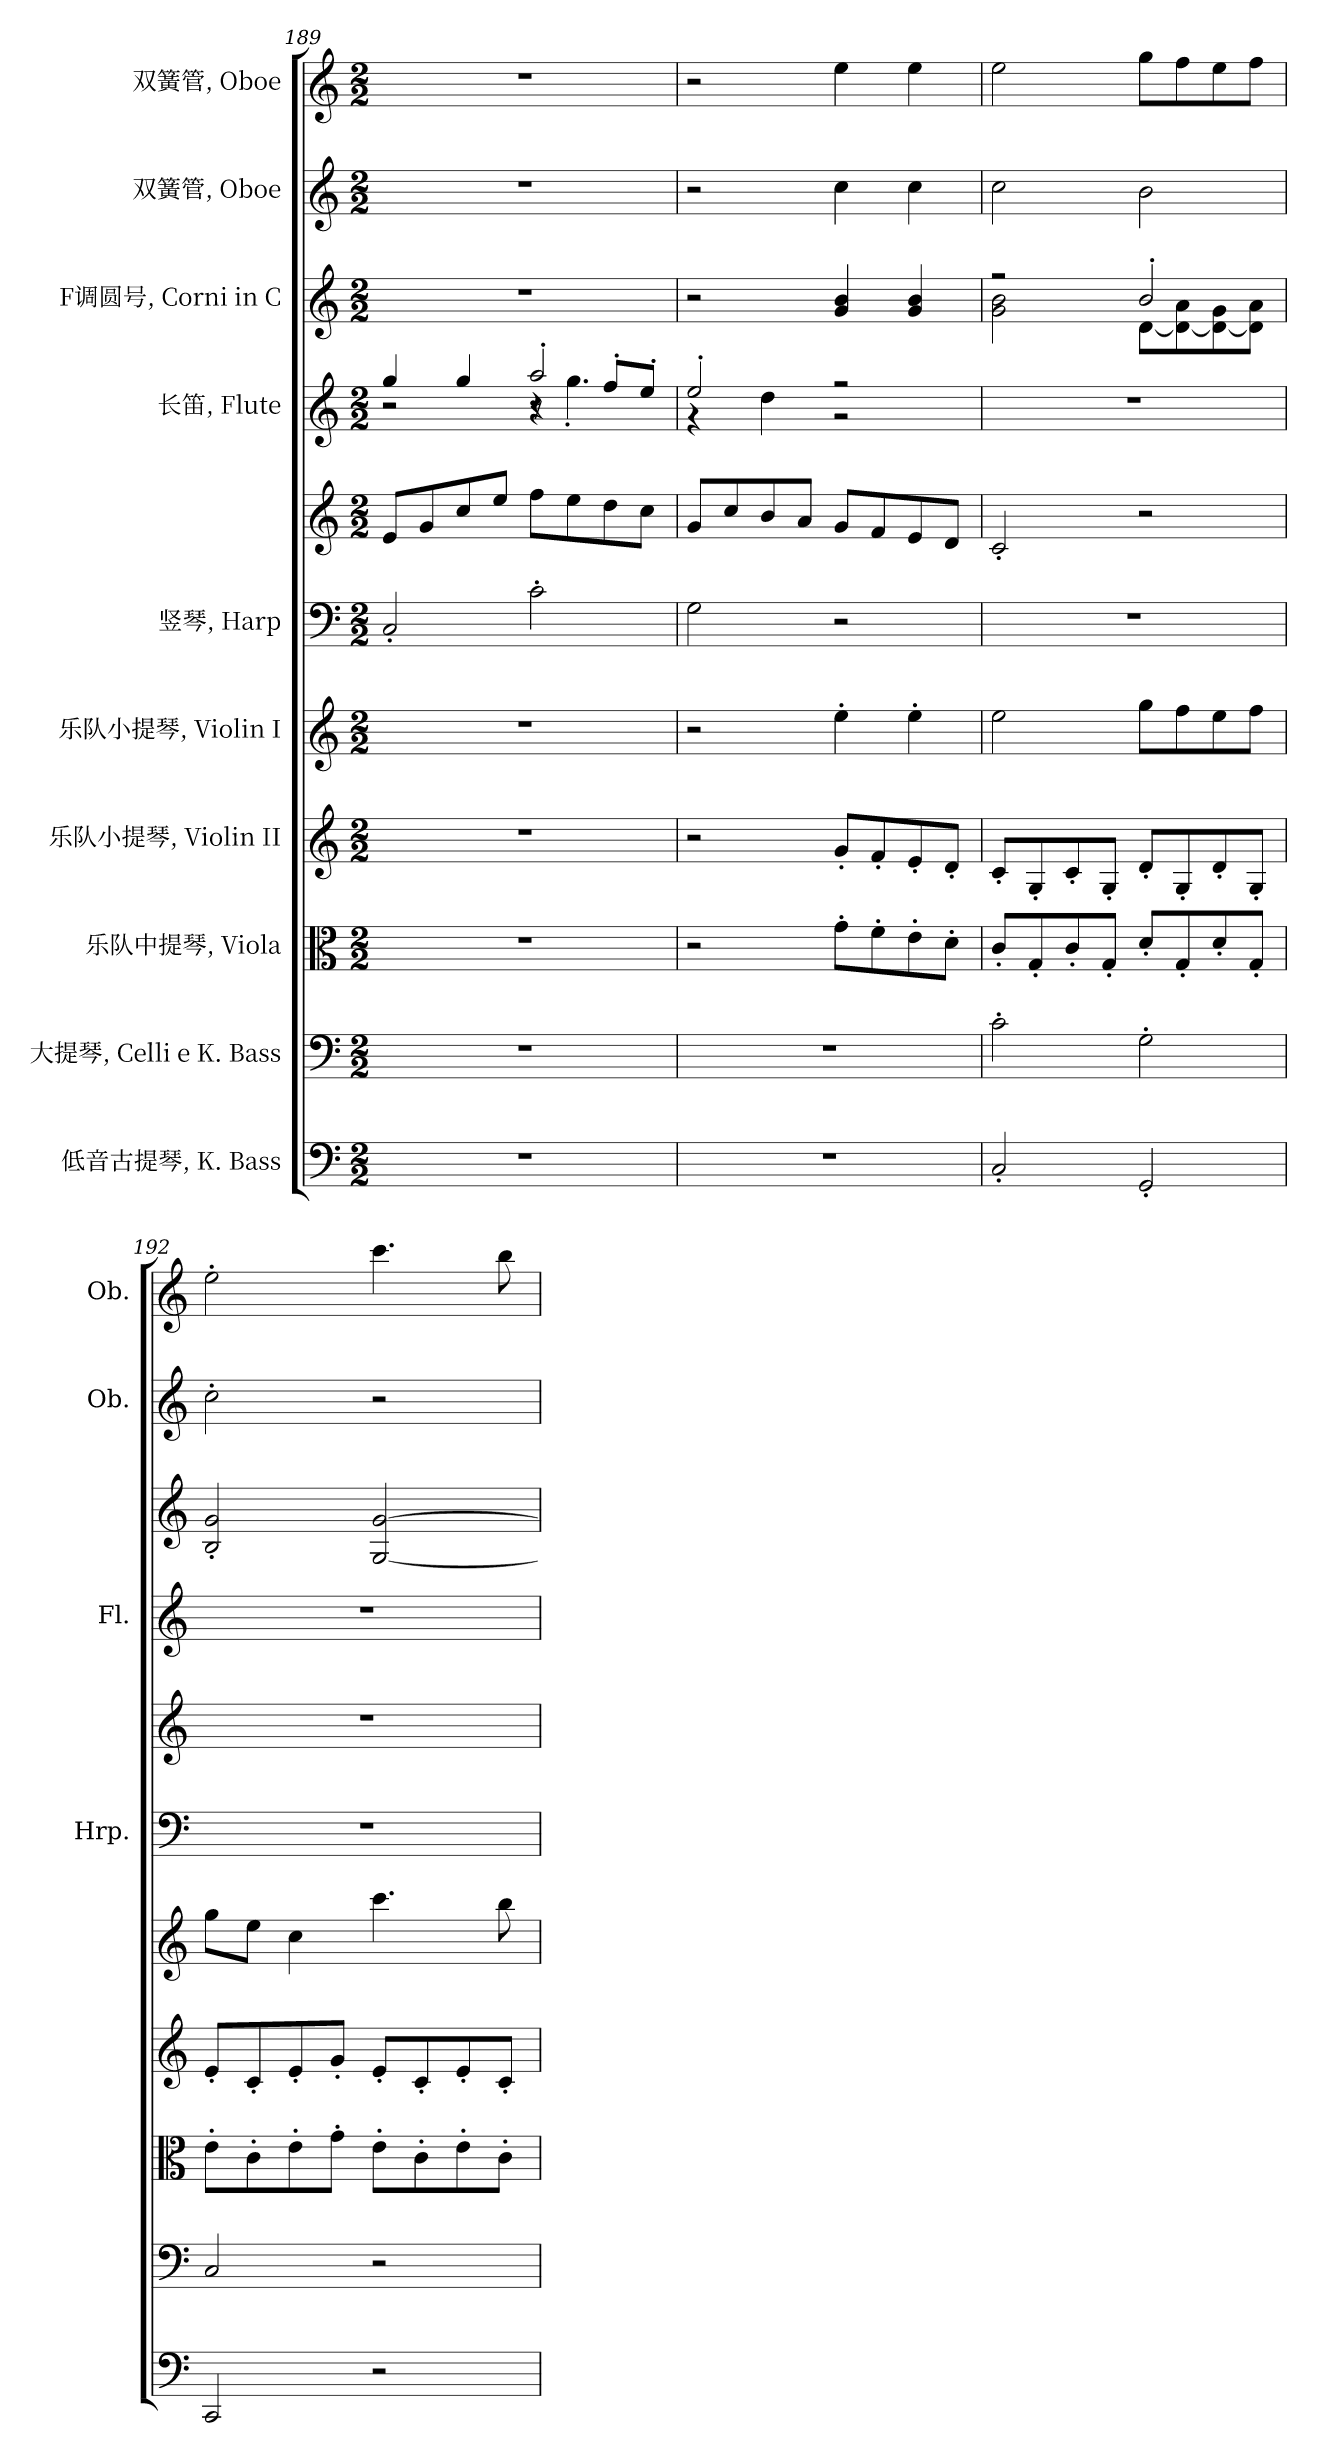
**kern	**kern	**kern	**kern	**kern	**kern	**kern	**kern	**kern	**kern	**kern
*part10	*part9	*part8	*part7	*part6	*part5	*part5	*part4	*part3	*part2	*part1
*staff11	*staff10	*staff9	*staff8	*staff7	*staff6	*staff5	*staff4	*staff3	*staff2	*staff1
*I"低音古提琴, K. Bass	*I"大提琴, Celli e K. Bass	*I"乐队中提琴, Viola	*I"乐队小提琴, Violin II	*I"乐队小提琴, Violin I	*I"竖琴, Harp	*	*I"长笛, Flute	*I"F调圆号, Corni in C	*I"双簧管, Oboe	*I"双簧管, Oboe
*	*	*	*	*	*I'Hrp.	*	*I'Fl.	*	*I'Ob.	*I'Ob.
*clefF4	*clefF4	*clefC3	*clefG2	*clefG2	*clefF4	*clefG2	*clefG2	*clefG2	*clefG2	*clefG2
*	*	*	*	*	*	*	*	*ITrd4c7	*	*
*k[]	*k[]	*k[]	*k[]	*k[]	*k[]	*k[]	*k[]	*k[b-]	*k[]	*k[]
*M2/2	*M2/2	*M2/2	*M2/2	*M2/2	*M2/2	*M2/2	*M2/2	*M2/2	*M2/2	*M2/2
=189	=189	=189	=189	=189	=189	=189	=189	=189	=189	=189
*	*	*	*	*	*	*	*^	*	*	*
*	*	*	*	*	*	*	*	*^	*	*	*
1r	1r	1r	1r	1r	2C'/	8e/L	2r	2r	4gg/	1r	1r	1r
.	.	.	.	.	.	8g/	.	.	.	.	.	.
.	.	.	.	.	.	8cc/	.	.	4gg/	.	.	.
.	.	.	.	.	.	8ee/J	.	.	.	.	.	.
.	.	.	.	.	2c'\	8ff\L	2aa'/	8r	4r	.	.	.
.	.	.	.	.	.	8ee\	.	4.gg'\	.	.	.	.
.	.	.	.	.	.	8dd\	.	.	8ff'/L	.	.	.
.	.	.	.	.	.	8cc\J	.	.	8ee'/J	.	.	.
*	*	*	*	*	*	*	*	*v	*v	*	*	*
!!LO:PB:g=z
=190	=190	=190	=190	=190	=190	=190	=190	=190	=190	=190	=190
1r	1r	2r	2r	2r	2G\	8g/L	2ee'/	4r	2r	2r	2r
.	.	.	.	.	.	8cc/	.	.	.	.	.
.	.	.	.	.	.	8b/	.	4dd\	.	.	.
.	.	.	.	.	.	8a/J	.	.	.	.	.
.	.	8g'\L	8g'/L	4ee'\	2r	8g/L	2r	2r	4c/ 4e/	4cc\	4ee\
.	.	8f'\	8f'/	.	.	8f/	.	.	.	.	.
.	.	8e'\	8e'/	4ee'\	.	8e/	.	.	4c/ 4e/	4cc\	4ee\
.	.	8d'\J	8d'/J	.	.	8d/J	.	.	.	.	.
*	*	*	*	*	*	*	*v	*v	*	*	*
=191	=191	=191	=191	=191	=191	=191	=191	=191	=191	=191
*	*	*	*	*	*	*	*	*^	*	*
2C'/	2c'\	8c'/L	8c'/L	2ee\	1r	2c'/	1r	2r	2c\ 2e\	2cc\	2ee\
.	.	8G'/	8G'/	.	.	.	.	.	.	.	.
.	.	8c'/	8c'/	.	.	.	.	.	.	.	.
.	.	8G'/J	8G'/J	.	.	.	.	.	.	.	.
2GG'/	2G'\	8d'/L	8d'/L	8gg\L	.	2r	.	2e'/	[8G\L	2b\	8gg\L
.	.	8G'/	8G'/	8ff\	.	.	.	.	8G\_ 8d\	.	8ff\
.	.	8d'/	8d'/	8ee\	.	.	.	.	8G\_ 8c\	.	8ee\
.	.	8G'/J	8G'/J	8ff\J	.	.	.	.	8G\] 8d\J	.	8ff\J
*	*	*	*	*	*	*	*	*v	*v	*	*
=192	=192	=192	=192	=192	=192	=192	=192	=192	=192	=192
2CC/	2C/	8e'\L	8e'/L	8gg\L	1r	1r	1r	2E/' 2c/'	2cc'\	2ee'\
.	.	8c'\	8c'/	8ee\J	.	.	.	.	.	.
.	.	8e'\	8e'/	4cc\	.	.	.	.	.	.
.	.	8g'\J	8g'/J	.	.	.	.	.	.	.
2r	2r	8e'\L	8e'/L	4.ccc\	.	.	.	[2C/ [2c/	2r	4.ccc\
.	.	8c'\	8c'/	.	.	.	.	.	.	.
.	.	8e'\	8e'/	.	.	.	.	.	.	.
.	.	8c'\J	8c'/J	8bb\	.	.	.	.	.	8bb\
=	=	=	=	=	=	=	=	=	=	=
*-	*-	*-	*-	*-	*-	*-	*-	*-	*-	*-
